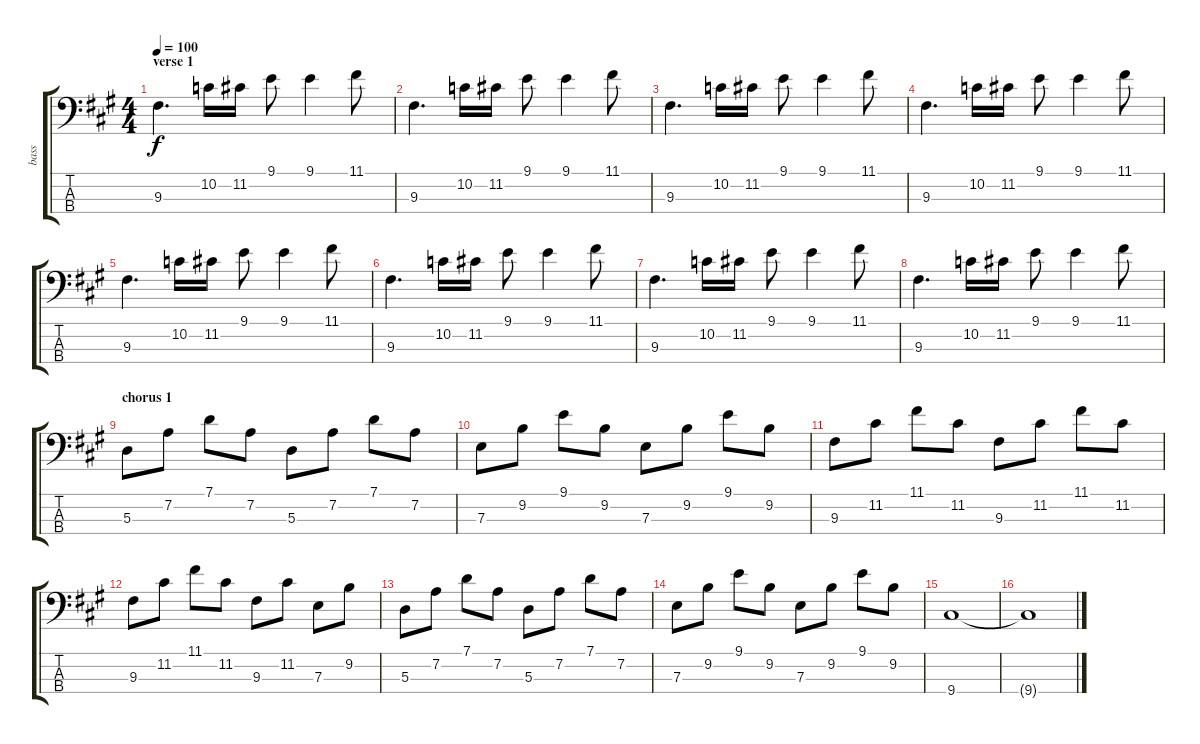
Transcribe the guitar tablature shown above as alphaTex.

\track ("bass" "bass") {instrument electricbassfinger}
\staff {score tabs}
\tuning (G2 D2 A1 E1) {hide}
\ts (4 4)
\section ("" "verse 1")
\tempo 100
\clef f4
\ks a
9.3.4{d dy f} 10.2.16 11.2.16 9.1.8 9.1.4 11.1.8 |
9.3.4{d} 10.2.16 11.2.16 9.1.8 9.1.4 11.1.8 |
9.3.4{d} 10.2.16 11.2.16 9.1.8 9.1.4 11.1.8 |
9.3.4{d} 10.2.16 11.2.16 9.1.8 9.1.4 11.1.8 |
9.3.4{d} 10.2.16 11.2.16 9.1.8 9.1.4 11.1.8 |
9.3.4{d} 10.2.16 11.2.16 9.1.8 9.1.4 11.1.8 |
9.3.4{d} 10.2.16 11.2.16 9.1.8 9.1.4 11.1.8 |
9.3.4{d} 10.2.16 11.2.16 9.1.8 9.1.4 11.1.8 |
\section ("" "chorus 1")
5.3.8 7.2.8 7.1.8 7.2.8 5.3.8 7.2.8 7.1.8 7.2.8 |
7.3.8 9.2.8 9.1.8 9.2.8 7.3.8 9.2.8 9.1.8 9.2.8 |
9.3.8 11.2.8 11.1.8 11.2.8 9.3.8 11.2.8 11.1.8 11.2.8 |
9.3.8 11.2.8 11.1.8 11.2.8 9.3.8 11.2.8 7.3.8 9.2.8 |
5.3.8 7.2.8 7.1.8 7.2.8 5.3.8 7.2.8 7.1.8 7.2.8 |
7.3.8 9.2.8 9.1.8 9.2.8 7.3.8 9.2.8 9.1.8 9.2.8 |
9.4.1 |
9.4{t}.1
